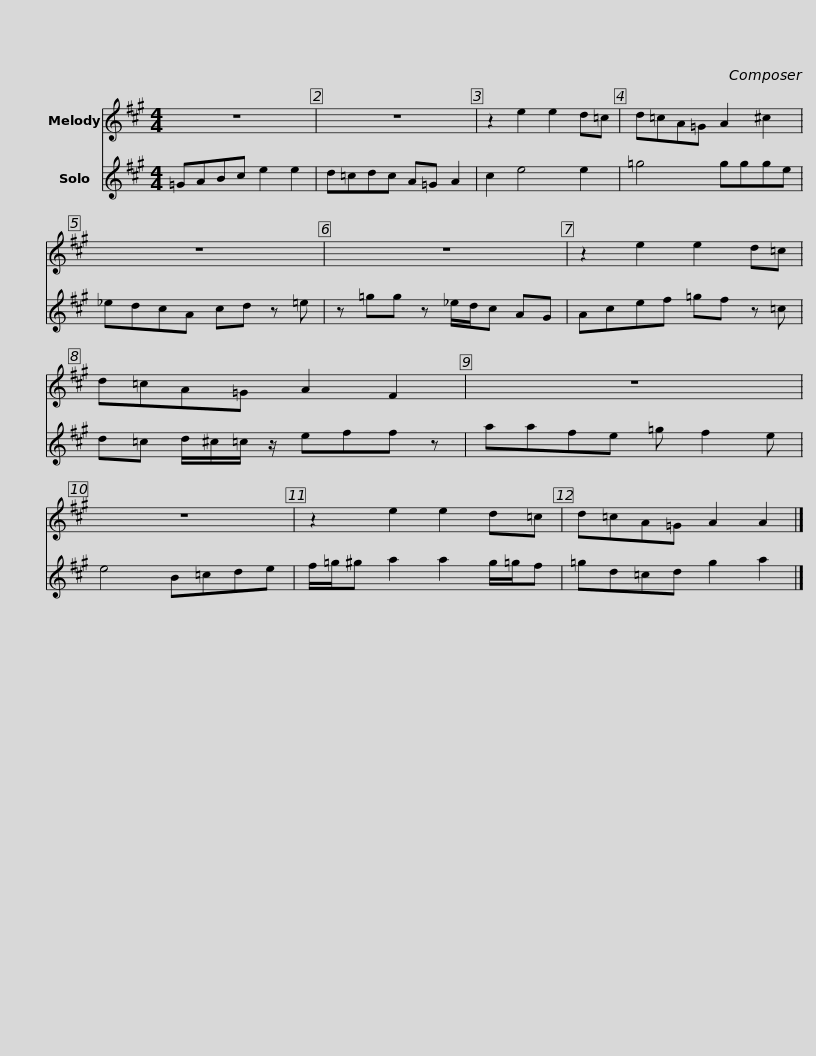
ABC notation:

X:1
%%score 1 2
L:1/8
M:4/4
I:linebreak $
K:none
V:1 treble transpose=-9
V:2 treble transpose=-9
V:1
[K:A] z8 | z8 | z2 e2 e2 d=c | d=cA=G A2 ^c2 |$ z8 | %5
 z8 | z2 e2 e2 d=c | d=cA=G A2 F2 |$ z8 | z8 | %10
 z2 e2 e2 d=c | d=cA=G A2 A2 |] %12
V:2
[K:A] =GABc e2 e2 | d=cdc A=G A2 | c2 e4 e2 | =g4 ggge |$ _edcA cd z =e | %5
 z =gg z _e/d/c AG | Acef =gf z =c | d=c d/^c/=c/ z/ eff z |$ aafe =g f2 e | e4 B=cde | %10
 f/=g/^g a2 a2 g/=g/f | =gd=cd g2 a2 |] %12
